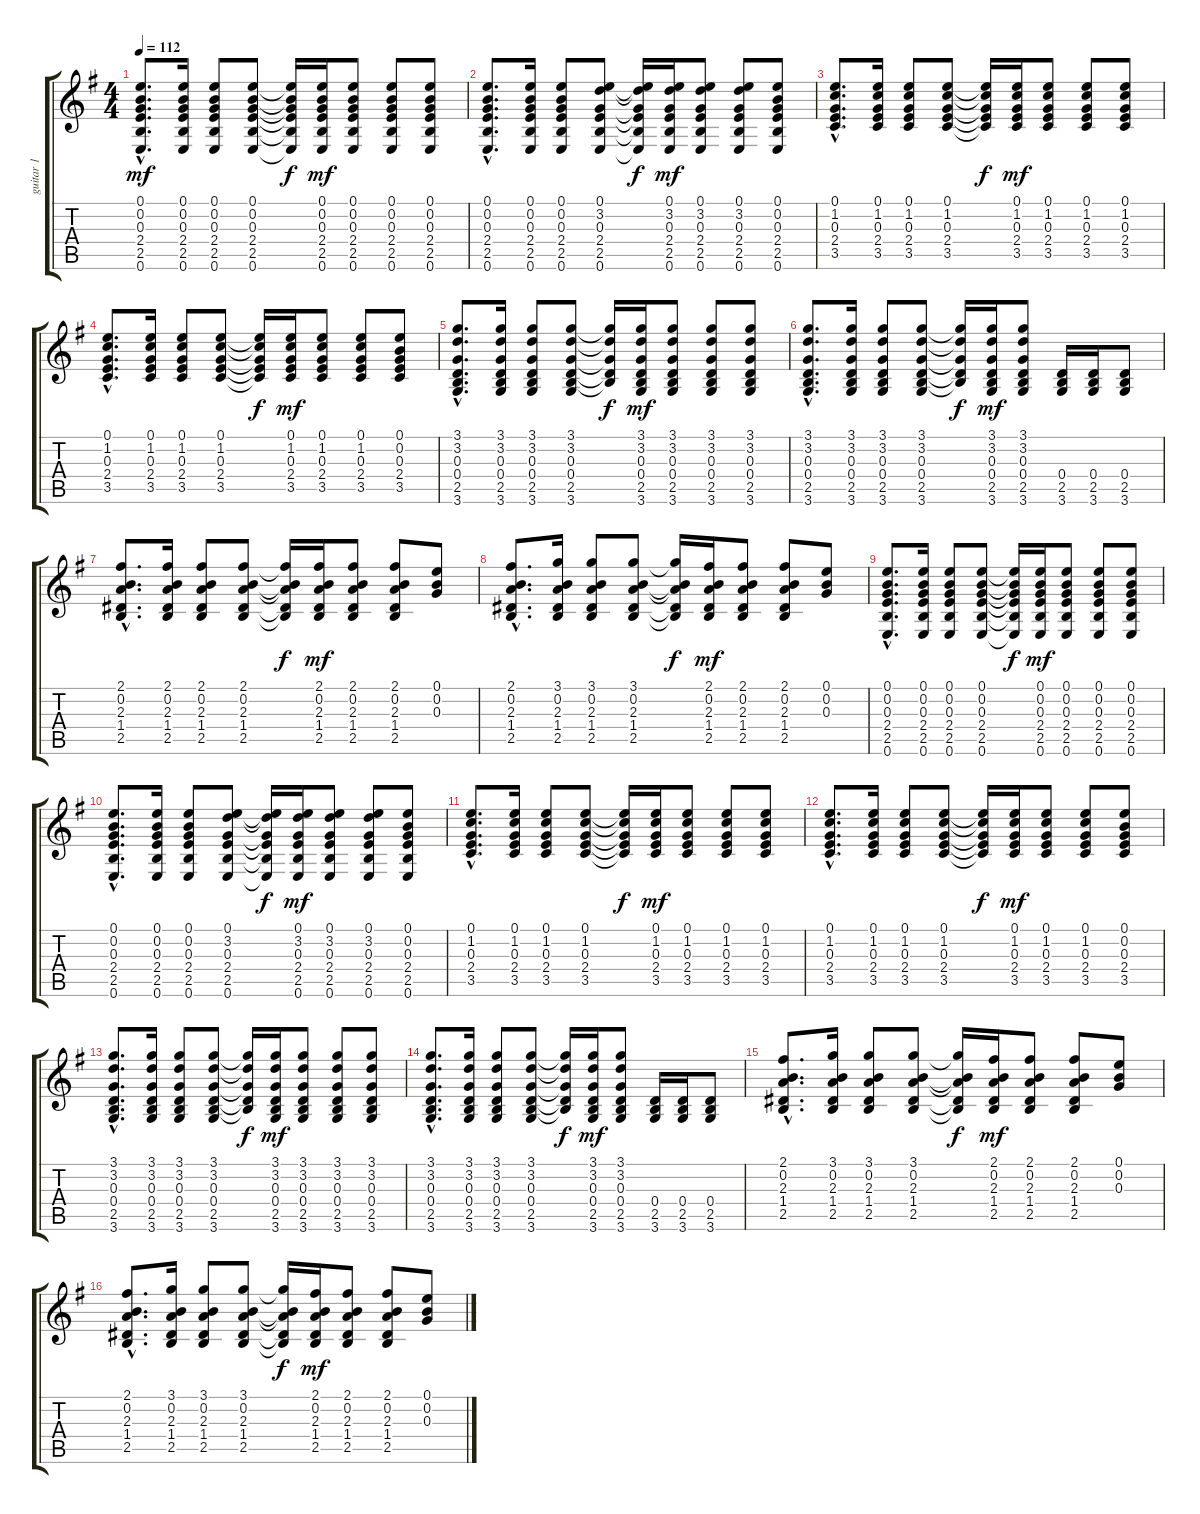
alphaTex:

\track ("guitar 1" "guitar 1") {instrument electricguitarclean}
\staff {score tabs}
\tuning (E4 B3 G3 D3 A2 E2) {hide}
\ts (4 4)
\tempo 112
\clef g2
\ks g
(0.1{hac} 0.2{hac} 0.3{hac} 2.4{hac} 2.5{hac} 0.6{hac}).8{d dy mf} (0.1 0.2 0.3 2.4 2.5 0.6).16 (0.1 0.2 0.3 2.4 2.5 0.6).8 (0.1 0.2 0.3 2.4 2.5 0.6).8 (0.1{t} 0.2{t} 0.3{t} 2.4{t} 2.5{t} 0.6{t}).16{dy f} (0.1 0.2 0.3 2.4 2.5 0.6).16{dy mf} (0.1 0.2 0.3 2.4 2.5 0.6).8 (0.1 0.2 0.3 2.4 2.5 0.6).8 (0.1 0.2 0.3 2.4 2.5 0.6).8 |
(0.1{hac} 0.2{hac} 0.3{hac} 2.4{hac} 2.5{hac} 0.6{hac}).8{d} (0.1 0.2 0.3 2.4 2.5 0.6).16 (0.1 0.2 0.3 2.4 2.5 0.6).8 (0.1 3.2 0.3 2.4 2.5 0.6).8 (0.1{t} 3.2{t} 0.3{t} 2.4{t} 2.5{t} 0.6{t}).16{dy f} (0.1 3.2 0.3 2.4 2.5 0.6).16{dy mf} (0.1 3.2 0.3 2.4 2.5 0.6).8 (0.1 3.2 0.3 2.4 2.5 0.6).8 (0.1 0.2 0.3 2.4 2.5 0.6).8 |
(0.1{hac} 1.2{hac} 0.3{hac} 2.4{hac} 3.5{hac}).8{d} (0.1 1.2 0.3 2.4 3.5).16 (0.1 1.2 0.3 2.4 3.5).8 (0.1 1.2 0.3 2.4 3.5).8 (0.1{t} 1.2{t} 0.3{t} 2.4{t} 3.5{t}).16{dy f} (0.1 1.2 0.3 2.4 3.5).16{dy mf} (0.1 1.2 0.3 2.4 3.5).8 (0.1 1.2 0.3 2.4 3.5).8 (0.1 1.2 0.3 2.4 3.5).8 |
(0.1{hac} 1.2{hac} 0.3{hac} 2.4{hac} 3.5{hac}).8{d} (0.1 1.2 0.3 2.4 3.5).16 (0.1 1.2 0.3 2.4 3.5).8 (0.1 1.2 0.3 2.4 3.5).8 (0.1{t} 1.2{t} 0.3{t} 2.4{t} 3.5{t}).16{dy f} (0.1 1.2 0.3 2.4 3.5).16{dy mf} (0.1 1.2 0.3 2.4 3.5).8 (0.1 1.2 0.3 2.4 3.5).8 (0.1 0.2 0.3 2.4 3.5).8 |
(3.1{hac} 3.2{hac} 0.3{hac} 0.4{hac} 2.5{hac} 3.6{hac}).8{d} (3.1 3.2 0.3 0.4 2.5 3.6).16 (3.1 3.2 0.3 0.4 2.5 3.6).8 (3.1 3.2 0.3 0.4 2.5 3.6).8 (3.1{t} 3.2{t} 0.3{t} 0.4{t} 2.5{t}).16{dy f} (3.1 3.2 0.3 0.4 2.5 3.6).16{dy mf} (3.1 3.2 0.3 0.4 2.5 3.6).8 (3.1 3.2 0.3 0.4 2.5 3.6).8 (3.1 3.2 0.3 0.4 2.5 3.6).8 |
(3.1{hac} 3.2{hac} 0.3{hac} 0.4{hac} 2.5{hac} 3.6{hac}).8{d} (3.1 3.2 0.3 0.4 2.5 3.6).16 (3.1 3.2 0.3 0.4 2.5 3.6).8 (3.1 3.2 0.3 0.4 2.5 3.6).8 (3.1{t} 3.2{t} 0.3{t} 0.4{t} 2.5{t}).16{dy f} (3.1 3.2 0.3 0.4 2.5 3.6).16{dy mf} (3.1 3.2 0.3 0.4 2.5 3.6).8 (0.4 2.5 3.6).16 (0.4 2.5 3.6).16 (0.4 2.5 3.6).8 |
(2.1{hac} 0.2{hac} 2.3{hac} 1.4{hac} 2.5{hac}).8{d} (2.1 0.2 2.3 1.4 2.5).16 (2.1 0.2 2.3 1.4 2.5).8 (2.1 0.2 2.3 1.4 2.5).8 (2.1{t} 0.2{t} 2.3{t} 1.4{t} 2.5{t}).16{dy f} (2.1 0.2 2.3 1.4 2.5).16{dy mf} (2.1 0.2 2.3 1.4 2.5).8 (2.1 0.2 2.3 1.4 2.5).8 (0.1 0.2 0.3).8 |
(2.1{hac} 0.2{hac} 2.3{hac} 1.4{hac} 2.5{hac}).8{d} (3.1 0.2 2.3 1.4 2.5).16 (3.1 0.2 2.3 1.4 2.5).8 (3.1 0.2 2.3 1.4 2.5).8 (3.1{t} 0.2{t} 2.3{t} 1.4{t} 2.5{t}).16{dy f} (2.1 0.2 2.3 1.4 2.5).16{dy mf} (2.1 0.2 2.3 1.4 2.5).8 (2.1 0.2 2.3 1.4 2.5).8 (0.1 0.2 0.3).8 |
(0.1{hac} 0.2{hac} 0.3{hac} 2.4{hac} 2.5{hac} 0.6{hac}).8{d} (0.1 0.2 0.3 2.4 2.5 0.6).16 (0.1 0.2 0.3 2.4 2.5 0.6).8 (0.1 0.2 0.3 2.4 2.5 0.6).8 (0.1{t} 0.2{t} 0.3{t} 2.4{t} 2.5{t} 0.6{t}).16{dy f} (0.1 0.2 0.3 2.4 2.5 0.6).16{dy mf} (0.1 0.2 0.3 2.4 2.5 0.6).8 (0.1 0.2 0.3 2.4 2.5 0.6).8 (0.1 0.2 0.3 2.4 2.5 0.6).8 |
(0.1{hac} 0.2{hac} 0.3{hac} 2.4{hac} 2.5{hac} 0.6{hac}).8{d} (0.1 0.2 0.3 2.4 2.5 0.6).16 (0.1 0.2 0.3 2.4 2.5 0.6).8 (0.1 3.2 0.3 2.4 2.5 0.6).8 (0.1{t} 3.2{t} 0.3{t} 2.4{t} 2.5{t} 0.6{t}).16{dy f} (0.1 3.2 0.3 2.4 2.5 0.6).16{dy mf} (0.1 3.2 0.3 2.4 2.5 0.6).8 (0.1 3.2 0.3 2.4 2.5 0.6).8 (0.1 0.2 0.3 2.4 2.5 0.6).8 |
(0.1{hac} 1.2{hac} 0.3{hac} 2.4{hac} 3.5{hac}).8{d} (0.1 1.2 0.3 2.4 3.5).16 (0.1 1.2 0.3 2.4 3.5).8 (0.1 1.2 0.3 2.4 3.5).8 (0.1{t} 1.2{t} 0.3{t} 2.4{t} 3.5{t}).16{dy f} (0.1 1.2 0.3 2.4 3.5).16{dy mf} (0.1 1.2 0.3 2.4 3.5).8 (0.1 1.2 0.3 2.4 3.5).8 (0.1 1.2 0.3 2.4 3.5).8 |
(0.1{hac} 1.2{hac} 0.3{hac} 2.4{hac} 3.5{hac}).8{d} (0.1 1.2 0.3 2.4 3.5).16 (0.1 1.2 0.3 2.4 3.5).8 (0.1 1.2 0.3 2.4 3.5).8 (0.1{t} 1.2{t} 0.3{t} 2.4{t} 3.5{t}).16{dy f} (0.1 1.2 0.3 2.4 3.5).16{dy mf} (0.1 1.2 0.3 2.4 3.5).8 (0.1 1.2 0.3 2.4 3.5).8 (0.1 0.2 0.3 2.4 3.5).8 |
(3.1{hac} 3.2{hac} 0.3{hac} 0.4{hac} 2.5{hac} 3.6{hac}).8{d} (3.1 3.2 0.3 0.4 2.5 3.6).16 (3.1 3.2 0.3 0.4 2.5 3.6).8 (3.1 3.2 0.3 0.4 2.5 3.6).8 (3.1{t} 3.2{t} 0.3{t} 0.4{t} 2.5{t}).16{dy f} (3.1 3.2 0.3 0.4 2.5 3.6).16{dy mf} (3.1 3.2 0.3 0.4 2.5 3.6).8 (3.1 3.2 0.3 0.4 2.5 3.6).8 (3.1 3.2 0.3 0.4 2.5 3.6).8 |
(3.1{hac} 3.2{hac} 0.3{hac} 0.4{hac} 2.5{hac} 3.6{hac}).8{d} (3.1 3.2 0.3 0.4 2.5 3.6).16 (3.1 3.2 0.3 0.4 2.5 3.6).8 (3.1 3.2 0.3 0.4 2.5 3.6).8 (3.1{t} 3.2{t} 0.3{t} 0.4{t} 2.5{t}).16{dy f} (3.1 3.2 0.3 0.4 2.5 3.6).16{dy mf} (3.1 3.2 0.3 0.4 2.5 3.6).8 (0.4 2.5 3.6).16 (0.4 2.5 3.6).16 (0.4 2.5 3.6).8 |
(2.1{hac} 0.2{hac} 2.3{hac} 1.4{hac} 2.5{hac}).8{d} (3.1 0.2 2.3 1.4 2.5).16 (3.1 0.2 2.3 1.4 2.5).8 (3.1 0.2 2.3 1.4 2.5).8 (3.1{t} 0.2{t} 2.3{t} 1.4{t} 2.5{t}).16{dy f} (2.1 0.2 2.3 1.4 2.5).16{dy mf} (2.1 0.2 2.3 1.4 2.5).8 (2.1 0.2 2.3 1.4 2.5).8 (0.1 0.2 0.3).8 |
(2.1{hac} 0.2{hac} 2.3{hac} 1.4{hac} 2.5{hac}).8{d} (3.1 0.2 2.3 1.4 2.5).16 (3.1 0.2 2.3 1.4 2.5).8 (3.1 0.2 2.3 1.4 2.5).8 (3.1{t} 0.2{t} 2.3{t} 1.4{t} 2.5{t}).16{dy f} (2.1 0.2 2.3 1.4 2.5).16{dy mf} (2.1 0.2 2.3 1.4 2.5).8 (2.1 0.2 2.3 1.4 2.5).8 (0.1 0.2 0.3).8
